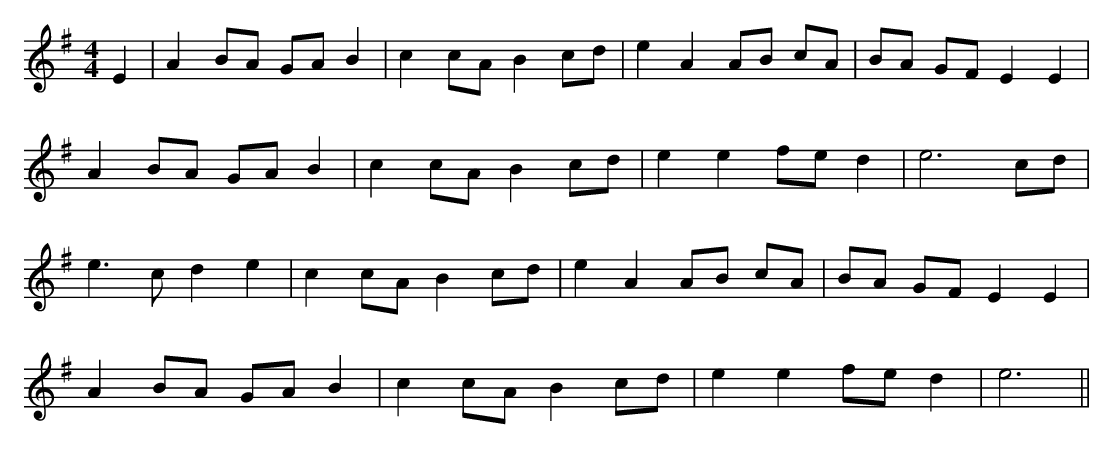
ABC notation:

X:1
M:4/4
K:Emin
E2|A2 BA GA B2|c2 cA B2 cd|e2 A2 AB cA|BA GF E2 E2|
A2 BA GA B2|c2 cA B2 cd|e2 e2 fe d2|e6 cd|
e3c d2 e2|c2 cA B2 cd|e2 A2 AB cA|BA GF E2 E2|
A2 BA GA B2|c2 cA B2 cd|e2 e2 fe d2|e6||
